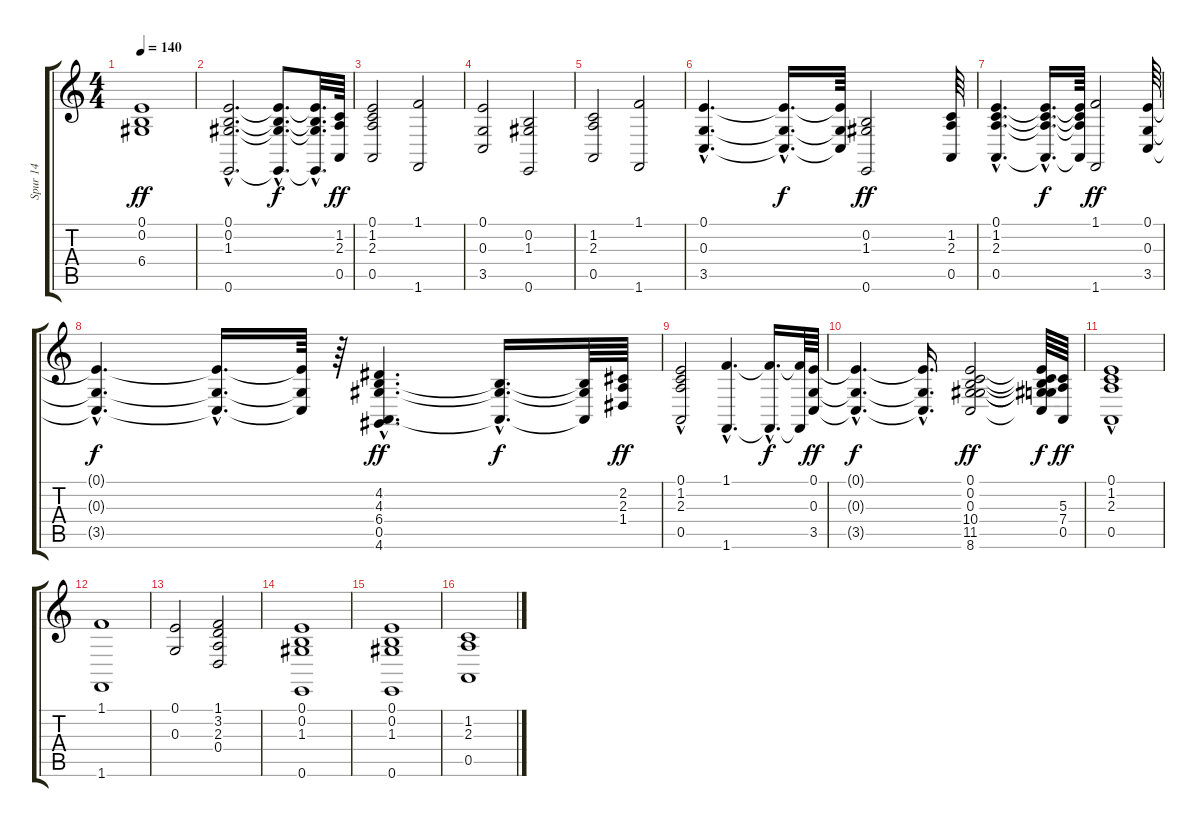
\track ("Spur 14" "Spur 14") {instrument stringensemble1}
\staff {score tabs}
\tuning (E4 B3 G3 D3 A2 E2) {hide}
\ts (4 4)
\tempo 140
\clef g2
\ks c
(0.1 0.2 6.4).1{dy ff} |
(0.1{hac} 0.2{hac} 1.3{hac} 0.6{hac}).2{d} (0.1{hac t} 0.2{hac t} 1.3{hac t} 0.6{hac t}).8{d dy f} (0.1{t} 0.2{hac t} 1.3{hac t} 0.6{hac t}).32{d} (1.2 2.3 0.5).64{dy ff} |
(0.1 1.2 2.3 0.5).2 (1.1 1.6).2 |
(0.1 0.3 3.5).2 (0.2 1.3 0.6).2 |
(1.2 2.3 0.5).2 (1.1 1.6).2 |
(0.1{hac} 0.3{hac} 3.5{hac}).4{d} (0.1{hac t} 0.3{hac t} 3.5{hac t}).16{d dy f} (0.1{t} 0.3{t} 3.5{t}).64 (0.2 1.3 0.6).2{dy ff} (1.2 2.3 0.5).64 |
(0.1{hac} 1.2{hac} 2.3{hac} 0.5{hac}).4{d} (0.1{hac t} 1.2{hac t} 2.3{hac t} 0.5{hac t}).16{d dy f} (0.1{t} 1.2{t} 2.3{t} 0.5{t}).64 (1.1 1.6).2{dy ff} (0.1 0.3 3.5).64 |
(0.1{hac t} 0.3{hac t} 3.5{hac t}).4{d dy f} (0.1{hac t} 0.3{hac t} 3.5{hac t}).16{d} (0.1{t} 0.3{t} 3.5{t}).64 r.64 (4.2 4.3{hac} 6.4{hac} 0.5{hac} 4.6).4{d dy ff} (4.3{hac t} 6.4{hac t} 0.5{hac t}).16{d dy f} (4.3{t} 6.4{t} 0.5{t}).64 (2.2 2.3 1.4).64{dy ff} |
(0.1 1.2 2.3{hac} 0.5).2 (1.1{hac} 1.6{hac}).4{d} (1.1{hac t} 1.6{hac t}).16{d dy f} (1.1{t} 1.6{t}).64 (0.1 0.3 3.5).64{dy ff} |
(0.1{hac t} 0.3{hac t} 3.5{hac t}).4{d dy f} (0.1{hac t} 0.3{hac t} 3.5{hac t}).16{d} (0.1 0.2 0.3 10.4 11.5 8.6).2{dy ff} (0.1{t} 0.2{t} 0.3{t} 10.4{t} 11.5{t} 8.6{t}).64{dy f} (5.3 7.4 0.5).64{dy ff} |
(0.1{hac} 1.2 2.3 0.5{hac}).1 |
(1.1 1.6).1 |
(0.1 0.3).2 (1.1 3.2 2.3 0.4).2 |
(0.1 0.2 1.3 0.6).1 |
(0.1 0.2 1.3 0.6).1 |
(1.2 2.3 0.5).1
